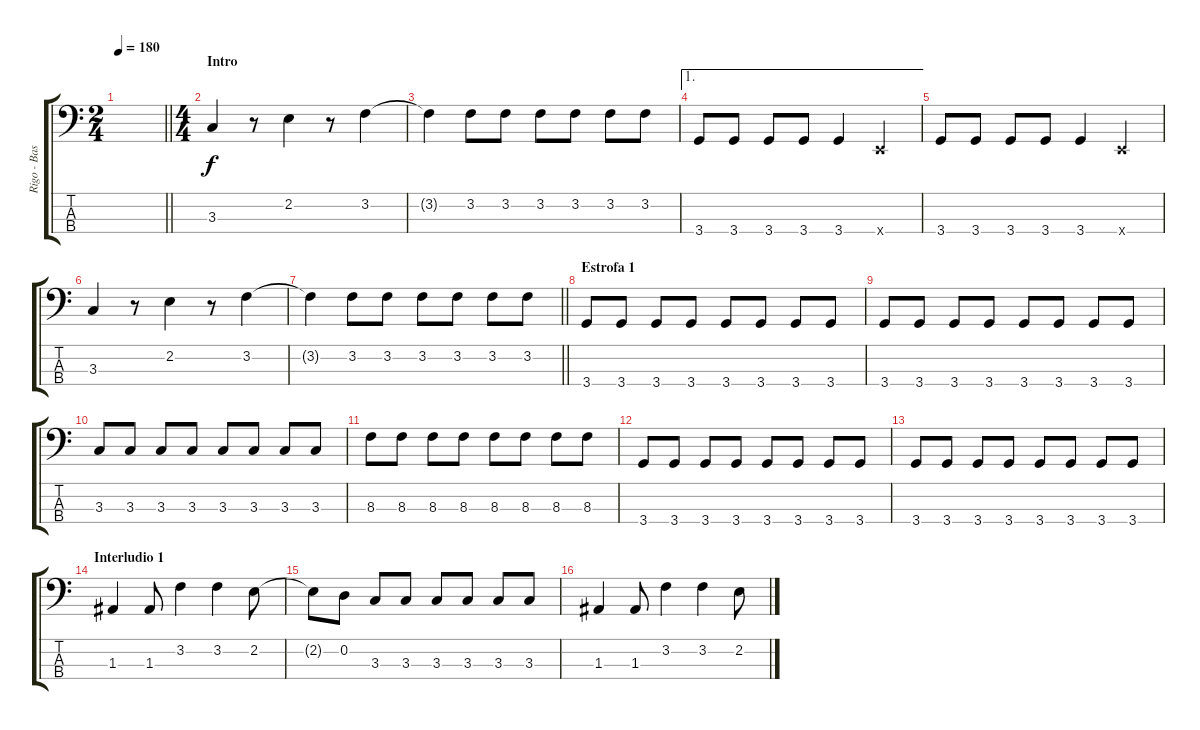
\track ("Rigo - Bass" "Rigo - Bas") {instrument electricbasspick}
\staff {score tabs}
\tuning (G2 D2 A1 E1) {hide}
\ts (2 4)
\tempo 180
\clef f4
\barLineRight lightlight
\ks c
|
\ts (4 4)
\section ("" "Intro")
3.3.4 r.8 2.2.4 r.8 3.2.4 |
3.2{t}.4 3.2.8 3.2.8 3.2.8 3.2.8 3.2.8 3.2.8 |
\ae 1
3.4.8 3.4.8 3.4.8 3.4.8 3.4.4 0.4{x}.4 |
3.4.8 3.4.8 3.4.8 3.4.8 3.4.4 0.4{x}.4 |
3.3.4 r.8 2.2.4 r.8 3.2.4 |
\barLineRight lightlight
3.2{t}.4 3.2.8 3.2.8 3.2.8 3.2.8 3.2.8 3.2.8 |
\section ("" "Estrofa 1")
3.4.8 3.4.8 3.4.8 3.4.8 3.4.8 3.4.8 3.4.8 3.4.8 |
3.4.8 3.4.8 3.4.8 3.4.8 3.4.8 3.4.8 3.4.8 3.4.8 |
3.3.8 3.3.8 3.3.8 3.3.8 3.3.8 3.3.8 3.3.8 3.3.8 |
8.3.8 8.3.8 8.3.8 8.3.8 8.3.8 8.3.8 8.3.8 8.3.8 |
3.4.8 3.4.8 3.4.8 3.4.8 3.4.8 3.4.8 3.4.8 3.4.8 |
3.4.8 3.4.8 3.4.8 3.4.8 3.4.8 3.4.8 3.4.8 3.4.8 |
\section ("" "Interludio 1")
1.3.4 1.3.8 3.2.4 3.2.4 2.2.8 |
2.2{t}.8 0.2.8 3.3.8 3.3.8 3.3.8 3.3.8 3.3.8 3.3.8 |
1.3.4 1.3.8 3.2.4 3.2.4 2.2.8
